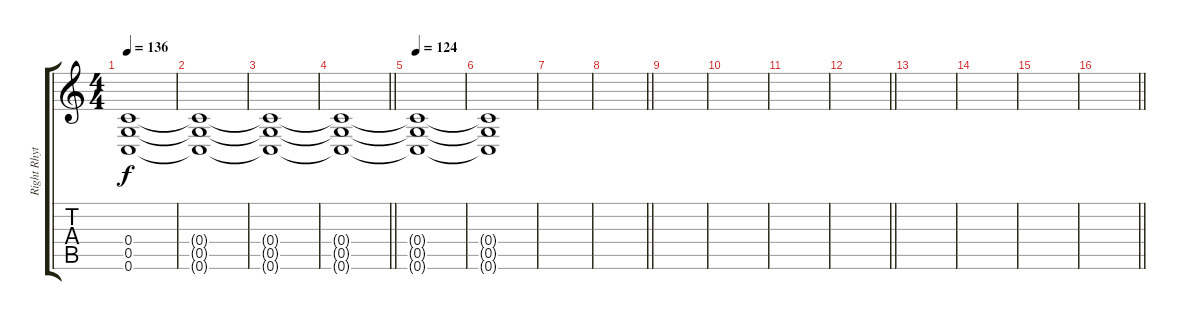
\track ("Right Rhythm" "Right Rhyt") {instrument distortionguitar}
\staff {score tabs}
\tuning (D4 A3 F3 C3 G2 C2) {hide}
\ts (4 4)
\section ("" "")
\tempo 136
\clef g2
\ks c
(0.4 0.5 0.6).1{dy f} |
(0.4{t} 0.5{t} 0.6{t}).1 |
(0.4{t} 0.5{t} 0.6{t}).1 |
\barLineRight lightlight
(0.4{t} 0.5{t} 0.6{t}).1{volume 0} |
\section ("" "")
\tempo 124
(0.4{t} 0.5{t} 0.6{t}).1 |
(0.4{t} 0.5{t} 0.6{t}).1 |
|
\barLineRight lightlight
|
\section ("" "")
|
|
|
\barLineRight lightlight
|
\section ("" "")
|
|
|
\barLineRight lightlight
